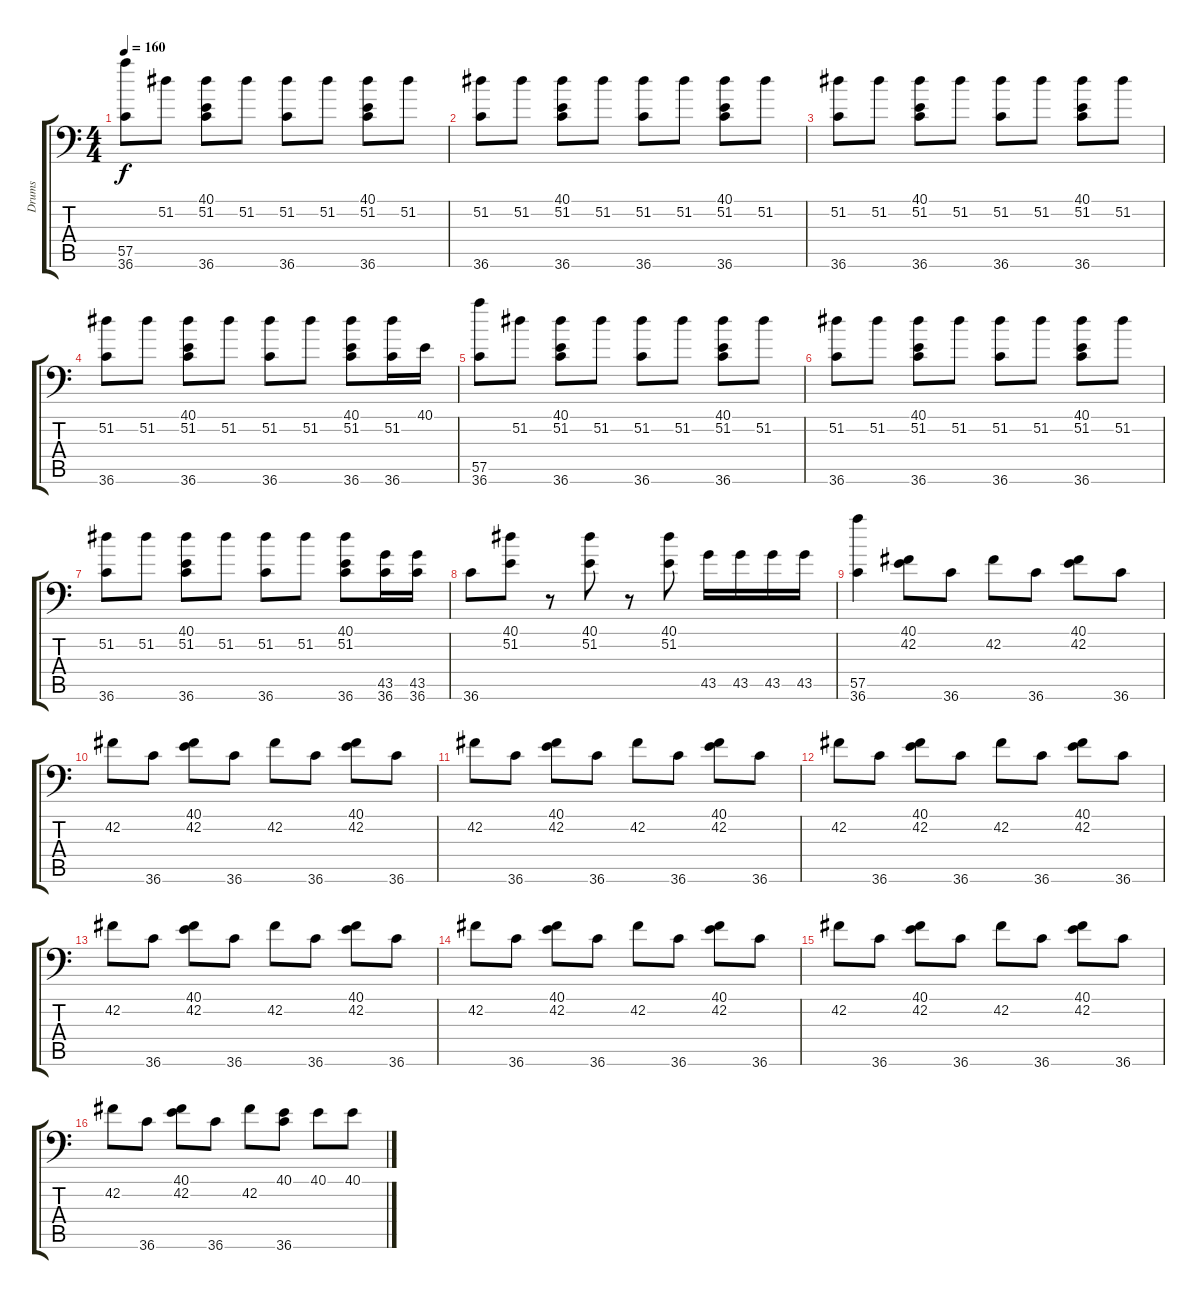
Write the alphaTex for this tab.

\track ("Drums" "Drums") {instrument acousticgrandpiano}
\staff {score tabs}
\tuning (C-1 C-1 C-1 C-1 C-1 C-1) {hide}
\ts (4 4)
\tempo 160
\clef f4
\ks c
(57.5 36.6).8{dy f} 51.2.8 (40.1 51.2 36.6).8 51.2.8 (51.2 36.6).8 51.2.8 (40.1 51.2 36.6).8 51.2.8 |
(51.2 36.6).8 51.2.8 (40.1 51.2 36.6).8 51.2.8 (51.2 36.6).8 51.2.8 (40.1 51.2 36.6).8 51.2.8 |
(51.2 36.6).8 51.2.8 (40.1 51.2 36.6).8 51.2.8 (51.2 36.6).8 51.2.8 (40.1 51.2 36.6).8 51.2.8 |
(51.2 36.6).8 51.2.8 (40.1 51.2 36.6).8 51.2.8 (51.2 36.6).8 51.2.8 (40.1 51.2 36.6).8 (51.2 36.6).16 40.1.16 |
(57.5 36.6).8 51.2.8 (40.1 51.2 36.6).8 51.2.8 (51.2 36.6).8 51.2.8 (40.1 51.2 36.6).8 51.2.8 |
(51.2 36.6).8 51.2.8 (40.1 51.2 36.6).8 51.2.8 (51.2 36.6).8 51.2.8 (40.1 51.2 36.6).8 51.2.8 |
(51.2 36.6).8 51.2.8 (40.1 51.2 36.6).8 51.2.8 (51.2 36.6).8 51.2.8 (40.1 51.2 36.6).8 (43.5 36.6).16 (43.5 36.6).16 |
36.6.8 (40.1 51.2).8 r.8 (40.1 51.2).8 r.8 (40.1 51.2).8 43.5.16 43.5.16 43.5.16 43.5.16 |
(57.5 36.6).4 (40.1 42.2).8 36.6.8 42.2.8 36.6.8 (40.1 42.2).8 36.6.8 |
42.2.8 36.6.8 (40.1 42.2).8 36.6.8 42.2.8 36.6.8 (40.1 42.2).8 36.6.8 |
42.2.8 36.6.8 (40.1 42.2).8 36.6.8 42.2.8 36.6.8 (40.1 42.2).8 36.6.8 |
42.2.8 36.6.8 (40.1 42.2).8 36.6.8 42.2.8 36.6.8 (40.1 42.2).8 36.6.8 |
42.2.8 36.6.8 (40.1 42.2).8 36.6.8 42.2.8 36.6.8 (40.1 42.2).8 36.6.8 |
42.2.8 36.6.8 (40.1 42.2).8 36.6.8 42.2.8 36.6.8 (40.1 42.2).8 36.6.8 |
42.2.8 36.6.8 (40.1 42.2).8 36.6.8 42.2.8 36.6.8 (40.1 42.2).8 36.6.8 |
42.2.8 36.6.8 (40.1 42.2).8 36.6.8 42.2.8 (40.1 36.6).8 40.1.8 40.1.8
